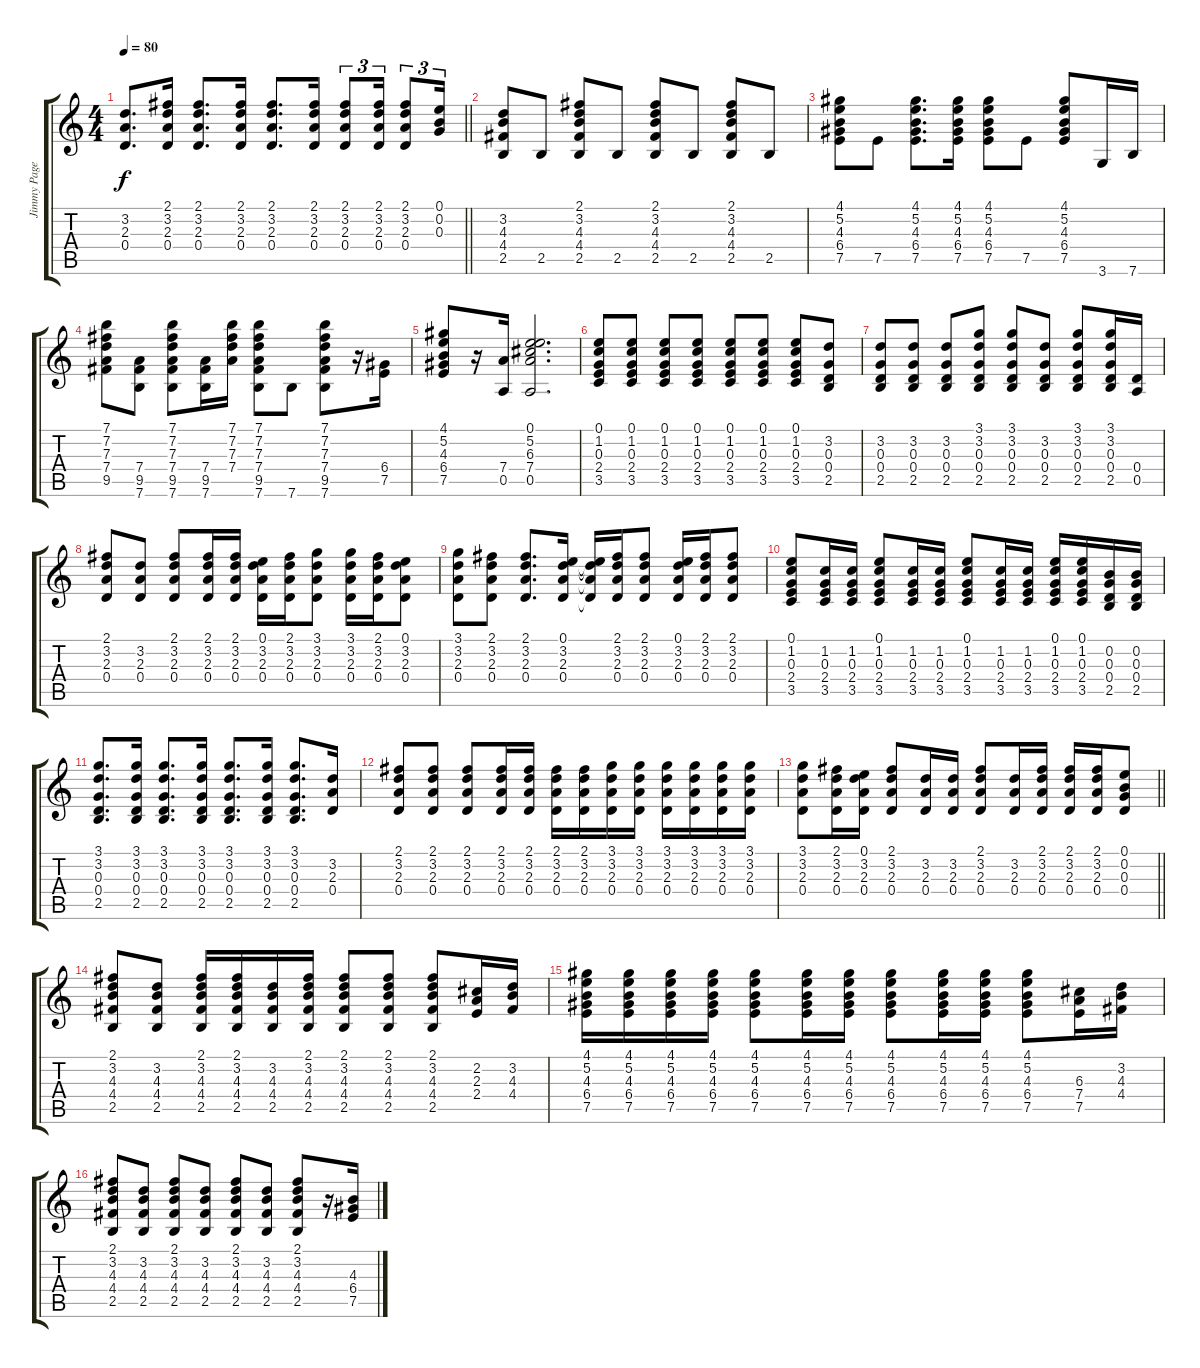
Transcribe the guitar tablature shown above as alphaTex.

\track ("Jimmy Page (Guitarra 2)" "Jimmy Page") {instrument electricguitarclean}
\staff {score tabs}
\tuning (E4 B3 G3 D3 A2 E2) {hide}
\ts (4 4)
\tempo 80
\clef g2
\barLineRight lightlight
\ks c
(3.2 2.3 0.4).8{d dy f} (2.1 3.2 2.3 0.4).16 (2.1 3.2 2.3 0.4).8{d} (2.1 3.2 2.3 0.4).16 (2.1 3.2 2.3 0.4).8{d} (2.1 3.2 2.3 0.4).16 (2.1 3.2 2.3 0.4).8{tu (3 2)} (2.1 3.2 2.3 0.4).16{tu (3 2)} (2.1 3.2 2.3 0.4).8{tu (3 2)} (0.1 0.2 0.3).16{tu (3 2)} |
(3.2 4.3 4.4 2.5).8 2.5.8 (2.1 3.2 4.3 4.4 2.5).8 2.5.8 (2.1 3.2 4.3 4.4 2.5).8 2.5.8 (2.1 3.2 4.3 4.4 2.5).8 2.5.8 |
(4.1 5.2 4.3 6.4 7.5).8 7.5.8 (4.1 5.2 4.3 6.4 7.5).8{d} (4.1 5.2 4.3 6.4 7.5).16 (4.1 5.2 4.3 6.4 7.5).8 7.5.8 (4.1 5.2 4.3 6.4 7.5).8 3.6.16 7.6.16 |
(7.1 7.2 7.3 7.4 9.5).8 (7.4 9.5 7.6).8 (7.1 7.2 7.3 7.4 9.5 7.6).8 (7.4 9.5 7.6).16 (7.1 7.2 7.3 7.4).16 (7.1 7.2 7.3 7.4 9.5 7.6).8 7.6.8 (7.1 7.2 7.3 7.4 9.5 7.6).8 r.16 (6.4 7.5).16 |
(4.1 5.2 4.3 6.4 7.5).8 r.16 (7.4 0.5).16 (0.1 5.2 6.3 7.4 0.5).2{d} |
(0.1 1.2 0.3 2.4 3.5).8 (0.1 1.2 0.3 2.4 3.5).8 (0.1 1.2 0.3 2.4 3.5).8 (0.1 1.2 0.3 2.4 3.5).8 (0.1 1.2 0.3 2.4 3.5).8 (0.1 1.2 0.3 2.4 3.5).8 (0.1 1.2 0.3 2.4 3.5).8 (3.2 0.3 0.4 2.5).8 |
(3.2 0.3 0.4 2.5).8 (3.2 0.3 0.4 2.5).8 (3.2 0.3 0.4 2.5).8 (3.1 3.2 0.3 0.4 2.5).8 (3.1 3.2 0.3 0.4 2.5).8 (3.2 0.3 0.4 2.5).8 (3.1 3.2 0.3 0.4 2.5).8 (3.1 3.2 0.3 0.4 2.5).16 (0.4 0.5).16 |
(2.1 3.2 2.3 0.4).8 (3.2 2.3 0.4).8 (2.1 3.2 2.3 0.4).8 (2.1 3.2 2.3 0.4).16 (2.1 3.2 2.3 0.4).16 (0.1 3.2 2.3 0.4).16 (2.1 3.2 2.3 0.4).16 (3.1 3.2 2.3 0.4).8 (3.1 3.2 2.3 0.4).16 (2.1 3.2 2.3 0.4).16 (0.1 3.2 2.3 0.4).8 |
(3.1 3.2 2.3 0.4).8 (2.1 3.2 2.3 0.4).8 (2.1 3.2 2.3 0.4).8{d} (0.1 3.2 2.3 0.4).16 (0.1{t} 3.2{t} 2.3{t} 0.4{t}).16 (2.1 3.2 2.3 0.4).16 (2.1 3.2 2.3 0.4).8 (0.1 3.2 2.3 0.4).16 (2.1 3.2 2.3 0.4).16 (2.1 3.2 2.3 0.4).8 |
(0.1 1.2 0.3 2.4 3.5).8 (1.2 0.3 2.4 3.5).16 (1.2 0.3 2.4 3.5).16 (0.1 1.2 0.3 2.4 3.5).8 (1.2 0.3 2.4 3.5).16 (1.2 0.3 2.4 3.5).16 (0.1 1.2 0.3 2.4 3.5).8 (1.2 0.3 2.4 3.5).16 (1.2 0.3 2.4 3.5).16 (0.1 1.2 0.3 2.4 3.5).16 (0.1 1.2 0.3 2.4 3.5).16 (0.2 0.3 0.4 2.5).16 (0.2 0.3 0.4 2.5).16 |
(3.1 3.2 0.3 0.4 2.5).8{d} (3.1 3.2 0.3 0.4 2.5).16 (3.1 3.2 0.3 0.4 2.5).8{d} (3.1 3.2 0.3 0.4 2.5).16 (3.1 3.2 0.3 0.4 2.5).8{d} (3.1 3.2 0.3 0.4 2.5).16 (3.1 3.2 0.3 0.4 2.5).8{d} (3.2 2.3 0.4).16 |
(2.1 3.2 2.3 0.4).8 (2.1 3.2 2.3 0.4).8 (2.1 3.2 2.3 0.4).8 (2.1 3.2 2.3 0.4).16 (2.1 3.2 2.3 0.4).16 (2.1 3.2 2.3 0.4).16 (2.1 3.2 2.3 0.4).16 (3.1 3.2 2.3 0.4).16 (3.1 3.2 2.3 0.4).16 (3.1 3.2 2.3 0.4).16 (3.1 3.2 2.3 0.4).16 (3.1 3.2 2.3 0.4).16 (3.1 3.2 2.3 0.4).16 |
\barLineRight lightlight
(3.1 3.2 2.3 0.4).8 (2.1 3.2 2.3 0.4).16 (0.1 3.2 2.3 0.4).16 (2.1 3.2 2.3 0.4).8 (3.2 2.3 0.4).16 (3.2 2.3 0.4).16 (2.1 3.2 2.3 0.4).8 (3.2 2.3 0.4).16 (2.1 3.2 2.3 0.4).16 (2.1 3.2 2.3 0.4).16 (2.1 3.2 2.3 0.4).16 (0.1 0.2 0.3 0.4).8 |
(2.1 3.2 4.3 4.4 2.5).8 (3.2 4.3 4.4 2.5).8 (2.1 3.2 4.3 4.4 2.5).16 (2.1 3.2 4.3 4.4 2.5).16 (3.2 4.3 4.4 2.5).16 (2.1 3.2 4.3 4.4 2.5).16 (2.1 3.2 4.3 4.4 2.5).8 (2.1 3.2 4.3 4.4 2.5).8 (2.1 3.2 4.3 4.4 2.5).8 (2.2 2.3 2.4).16 (3.2 4.3 4.4).16 |
(4.1 5.2 4.3 6.4 7.5).16 (4.1 5.2 4.3 6.4 7.5).16 (4.1 5.2 4.3 6.4 7.5).16 (4.1 5.2 4.3 6.4 7.5).16 (4.1 5.2 4.3 6.4 7.5).8 (4.1 5.2 4.3 6.4 7.5).16 (4.1 5.2 4.3 6.4 7.5).16 (4.1 5.2 4.3 6.4 7.5).8 (4.1 5.2 4.3 6.4 7.5).16 (4.1 5.2 4.3 6.4 7.5).16 (4.1 5.2 4.3 6.4 7.5).8 (6.3 7.4 7.5).16 (3.2 4.3 4.4).16 |
(2.1 3.2 4.3 4.4 2.5).8 (3.2 4.3 4.4 2.5).8 (2.1 3.2 4.3 4.4 2.5).8 (3.2 4.3 4.4 2.5).8 (2.1 3.2 4.3 4.4 2.5).8 (3.2 4.3 4.4 2.5).8 (2.1 3.2 4.3 4.4 2.5).8 r.16 (4.3 6.4 7.5).16
